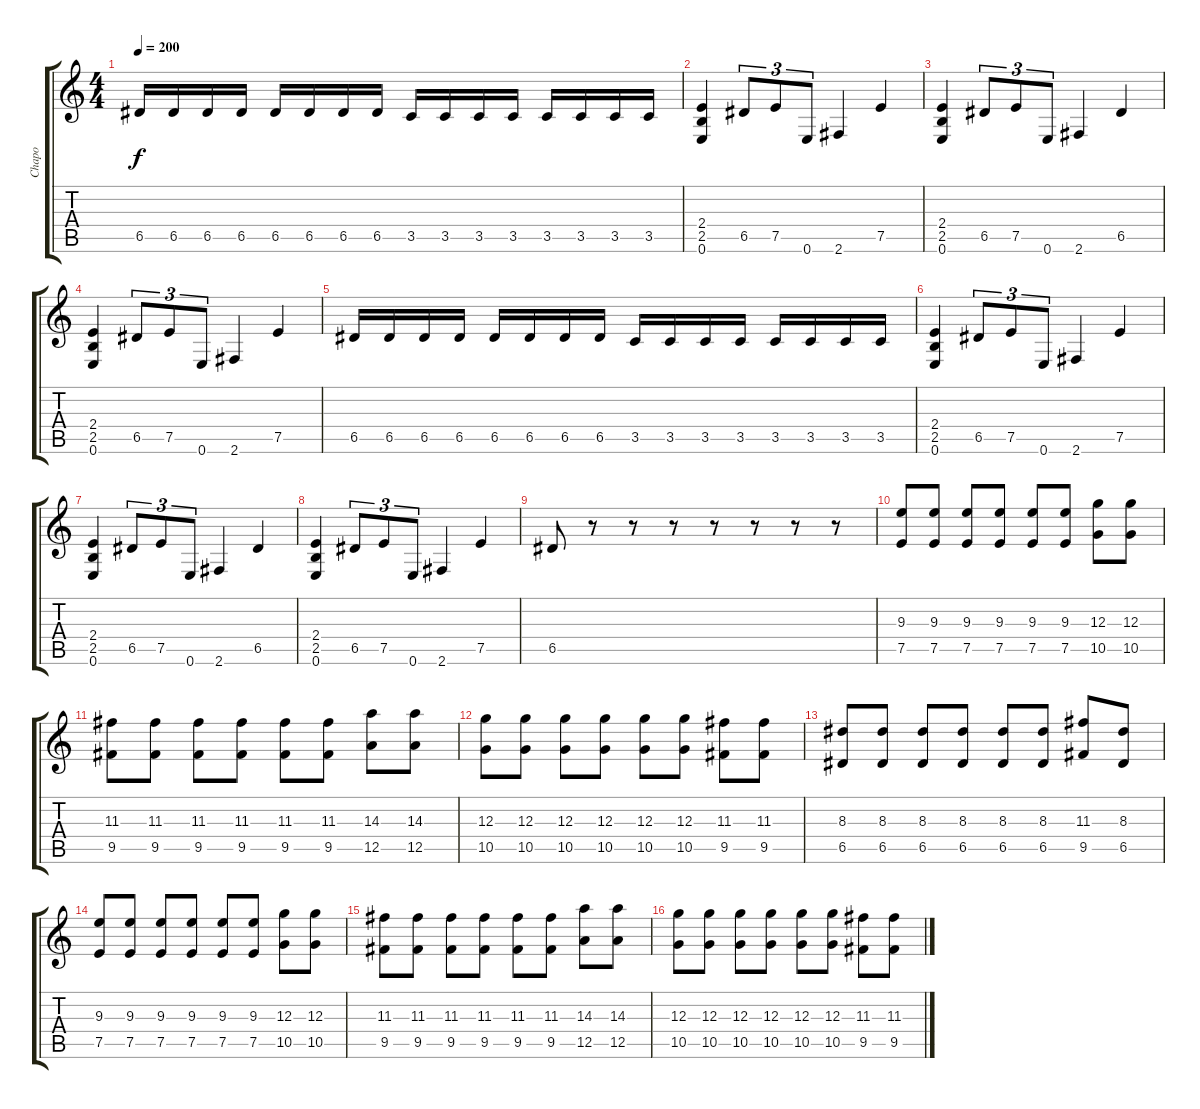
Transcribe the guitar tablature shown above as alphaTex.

\track ("Chapo" "Chapo") {instrument distortionguitar}
\staff {score tabs}
\tuning (E4 B3 G3 D3 A2 E2) {hide}
\ts (4 4)
\tempo 200
\clef g2
\ks c
6.5.16{dy f} 6.5.16 6.5.16 6.5.16 6.5.16 6.5.16 6.5.16 6.5.16 3.5.16 3.5.16 3.5.16 3.5.16 3.5.16 3.5.16 3.5.16 3.5.16 |
(2.4 2.5 0.6).4 6.5.8{tu (3 2)} 7.5.8{tu (3 2)} 0.6.8{tu (3 2)} 2.6.4 7.5.4 |
(2.4 2.5 0.6).4 6.5.8{tu (3 2)} 7.5.8{tu (3 2)} 0.6.8{tu (3 2)} 2.6.4 6.5.4 |
(2.4 2.5 0.6).4 6.5.8{tu (3 2)} 7.5.8{tu (3 2)} 0.6.8{tu (3 2)} 2.6.4 7.5.4 |
6.5.16 6.5.16 6.5.16 6.5.16 6.5.16 6.5.16 6.5.16 6.5.16 3.5.16 3.5.16 3.5.16 3.5.16 3.5.16 3.5.16 3.5.16 3.5.16 |
(2.4 2.5 0.6).4 6.5.8{tu (3 2)} 7.5.8{tu (3 2)} 0.6.8{tu (3 2)} 2.6.4 7.5.4 |
(2.4 2.5 0.6).4 6.5.8{tu (3 2)} 7.5.8{tu (3 2)} 0.6.8{tu (3 2)} 2.6.4 6.5.4 |
(2.4 2.5 0.6).4 6.5.8{tu (3 2)} 7.5.8{tu (3 2)} 0.6.8{tu (3 2)} 2.6.4 7.5.4 |
6.5.8 r.8 r.8 r.8 r.8 r.8 r.8 r.8 |
(9.3 7.5).8 (9.3 7.5).8 (9.3 7.5).8 (9.3 7.5).8 (9.3 7.5).8 (9.3 7.5).8 (12.3 10.5).8 (12.3 10.5).8 |
(11.3 9.5).8 (11.3 9.5).8 (11.3 9.5).8 (11.3 9.5).8 (11.3 9.5).8 (11.3 9.5).8 (14.3 12.5).8 (14.3 12.5).8 |
(12.3 10.5).8 (12.3 10.5).8 (12.3 10.5).8 (12.3 10.5).8 (12.3 10.5).8 (12.3 10.5).8 (11.3 9.5).8 (11.3 9.5).8 |
(8.3 6.5).8 (8.3 6.5).8 (8.3 6.5).8 (8.3 6.5).8 (8.3 6.5).8 (8.3 6.5).8 (11.3 9.5).8 (8.3 6.5).8 |
(9.3 7.5).8 (9.3 7.5).8 (9.3 7.5).8 (9.3 7.5).8 (9.3 7.5).8 (9.3 7.5).8 (12.3 10.5).8 (12.3 10.5).8 |
(11.3 9.5).8 (11.3 9.5).8 (11.3 9.5).8 (11.3 9.5).8 (11.3 9.5).8 (11.3 9.5).8 (14.3 12.5).8 (14.3 12.5).8 |
(12.3 10.5).8 (12.3 10.5).8 (12.3 10.5).8 (12.3 10.5).8 (12.3 10.5).8 (12.3 10.5).8 (11.3 9.5).8 (11.3 9.5).8
